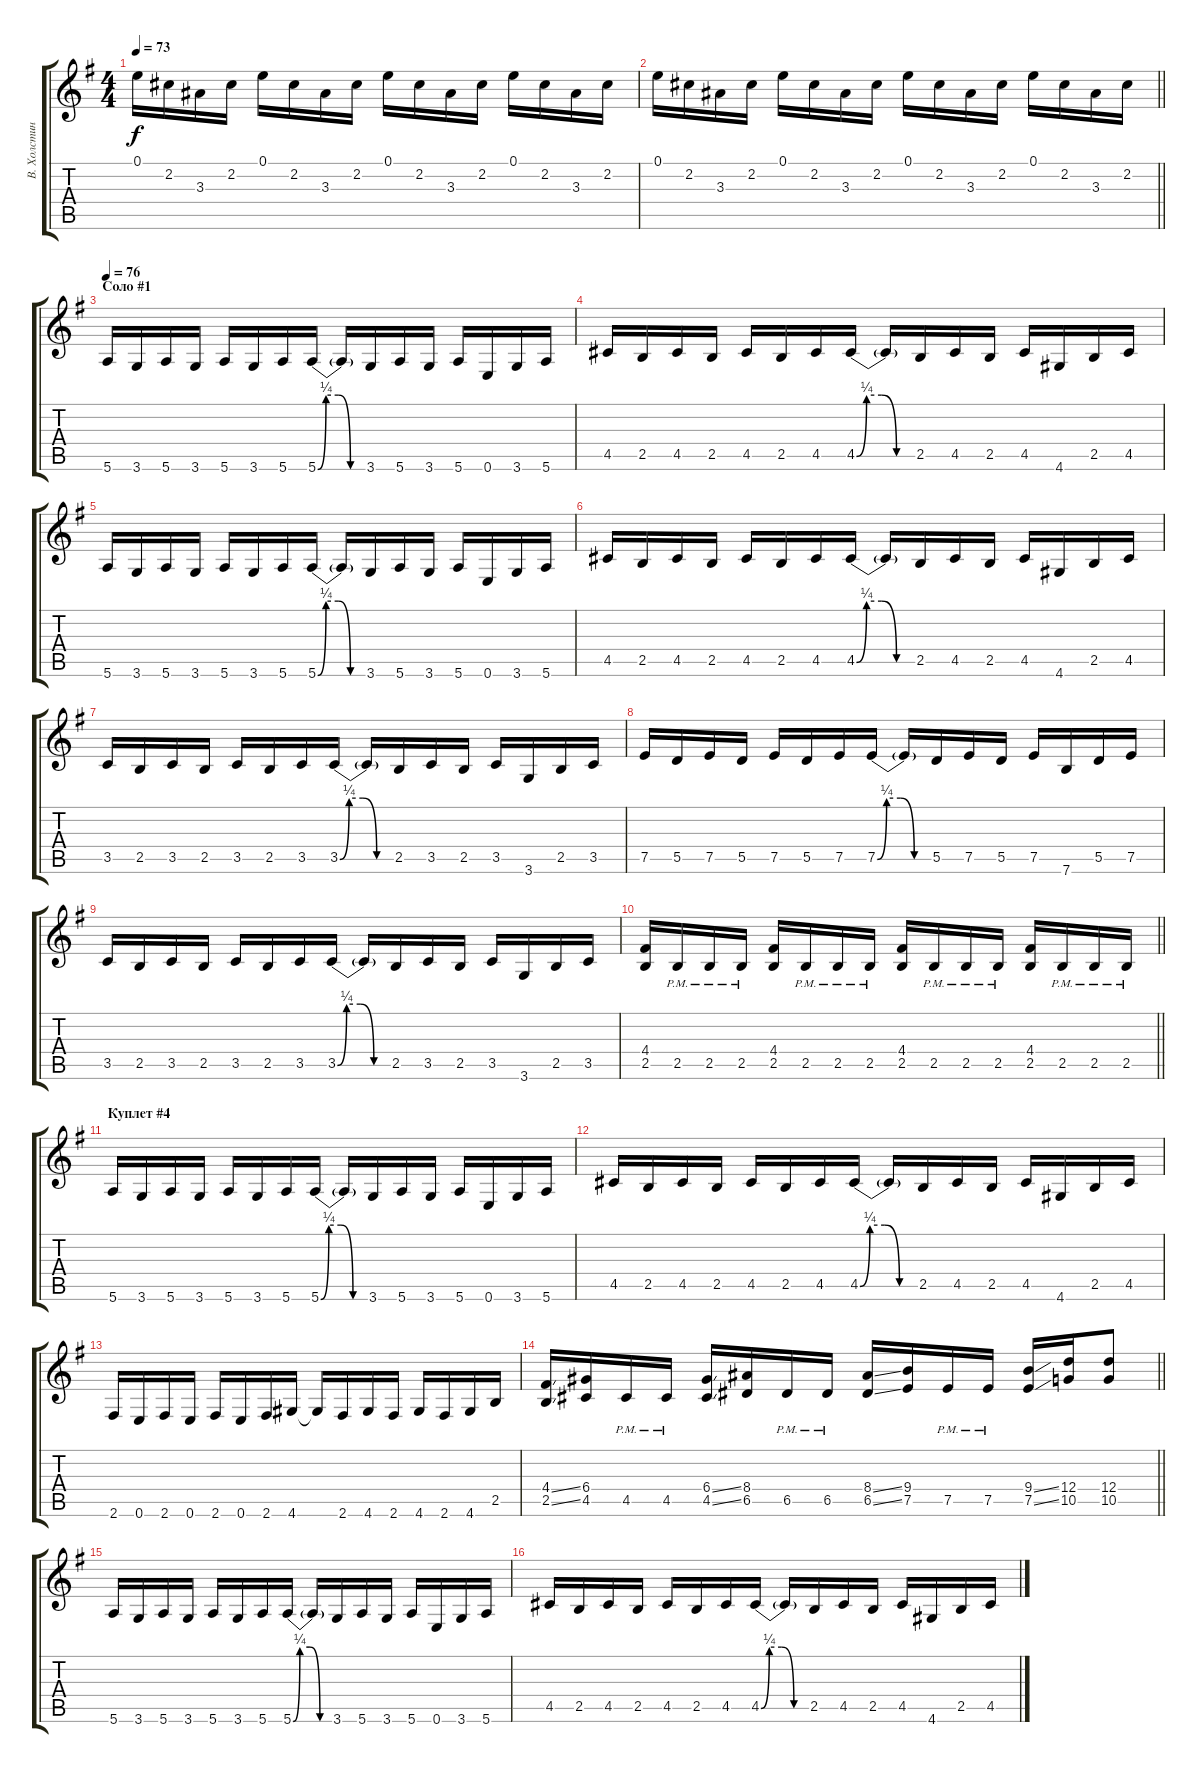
\track ("В. Холстинин" "В. Холстин") {instrument distortionguitar}
\staff {score tabs}
\tuning (E4 B3 G3 D3 A2 E2) {hide}
\ts (4 4)
\tempo 73
\clef g2
\ks g
0.1.16{dy f} 2.2.16 3.3.16 2.2.16 0.1.16 2.2.16 3.3.16 2.2.16 0.1.16 2.2.16 3.3.16 2.2.16 0.1.16 2.2.16 3.3.16 2.2.16 |
\barLineRight lightlight
0.1.16 2.2.16 3.3.16 2.2.16 0.1.16 2.2.16 3.3.16 2.2.16 0.1.16 2.2.16 3.3.16 2.2.16 0.1.16 2.2.16 3.3.16 2.2.16 |
\section ("" "Соло #1")
\tempo 76
5.6.16 3.6.16 5.6.16 3.6.16 5.6.16 3.6.16 5.6.16 5.6{be (custom 0 0 10 1 25 1 40 0 60 0)}.16 5.6{t}.16 3.6.16 5.6.16 3.6.16 5.6.16 0.6.16 3.6.16 5.6.16 |
4.5.16 2.5.16 4.5.16 2.5.16 4.5.16 2.5.16 4.5.16 4.5{be (custom 0 0 10 1 25 1 40 0 60 0)}.16 4.5{t}.16 2.5.16 4.5.16 2.5.16 4.5.16 4.6.16 2.5.16 4.5.16 |
5.6.16 3.6.16 5.6.16 3.6.16 5.6.16 3.6.16 5.6.16 5.6{be (custom 0 0 10 1 25 1 40 0 60 0)}.16 5.6{t}.16 3.6.16 5.6.16 3.6.16 5.6.16 0.6.16 3.6.16 5.6.16 |
4.5.16 2.5.16 4.5.16 2.5.16 4.5.16 2.5.16 4.5.16 4.5{be (custom 0 0 10 1 25 1 40 0 60 0)}.16 4.5{t}.16 2.5.16 4.5.16 2.5.16 4.5.16 4.6.16 2.5.16 4.5.16 |
3.5.16 2.5.16 3.5.16 2.5.16 3.5.16 2.5.16 3.5.16 3.5{be (custom 0 0 10 1 25 1 40 0 60 0)}.16 3.5{t}.16 2.5.16 3.5.16 2.5.16 3.5.16 3.6.16 2.5.16 3.5.16 |
7.5.16 5.5.16 7.5.16 5.5.16 7.5.16 5.5.16 7.5.16 7.5{be (custom 0 0 10 1 25 1 40 0 60 0)}.16 7.5{t}.16 5.5.16 7.5.16 5.5.16 7.5.16 7.6.16 5.5.16 7.5.16 |
3.5.16 2.5.16 3.5.16 2.5.16 3.5.16 2.5.16 3.5.16 3.5{be (custom 0 0 10 1 25 1 40 0 60 0)}.16 3.5{t}.16 2.5.16 3.5.16 2.5.16 3.5.16 3.6.16 2.5.16 3.5.16 |
\barLineRight lightlight
(4.4 2.5).16 2.5{pm}.16 2.5{pm}.16 2.5{pm}.16 (4.4 2.5).16 2.5{pm}.16 2.5{pm}.16 2.5{pm}.16 (4.4 2.5).16 2.5{pm}.16 2.5{pm}.16 2.5{pm}.16 (4.4 2.5).16 2.5{pm}.16 2.5{pm}.16 2.5{pm}.16 |
\section ("" "Куплет #4")
5.6.16 3.6.16 5.6.16 3.6.16 5.6.16 3.6.16 5.6.16 5.6{be (custom 0 0 10 1 25 1 40 0 60 0)}.16 5.6{t}.16 3.6.16 5.6.16 3.6.16 5.6.16 0.6.16 3.6.16 5.6.16 |
4.5.16 2.5.16 4.5.16 2.5.16 4.5.16 2.5.16 4.5.16 4.5{be (custom 0 0 10 1 25 1 40 0 60 0)}.16 4.5{t}.16 2.5.16 4.5.16 2.5.16 4.5.16 4.6.16 2.5.16 4.5.16 |
2.6.16 0.6.16 2.6.16 0.6.16 2.6.16 0.6.16 2.6.16 4.6.16 4.6{t}.16 2.6.16 4.6.16 2.6.16 4.6.16 2.6.16 4.6.16 2.5.16 |
\barLineRight lightlight
(4.4{ss} 2.5{ss}).16 (6.4 4.5).16 4.5{pm}.16 4.5{pm}.16 (6.4{ss} 4.5{ss}).16 (8.4 6.5).16 6.5{pm}.16 6.5{pm}.16 (8.4{ss} 6.5{ss}).16 (9.4 7.5).16 7.5{pm}.16 7.5{pm}.16 (9.4{ss} 7.5{ss}).16 (12.4 10.5).16 (12.4 10.5).8 |
5.6.16 3.6.16 5.6.16 3.6.16 5.6.16 3.6.16 5.6.16 5.6{be (custom 0 0 10 1 25 1 40 0 60 0)}.16 5.6{t}.16 3.6.16 5.6.16 3.6.16 5.6.16 0.6.16 3.6.16 5.6.16 |
4.5.16 2.5.16 4.5.16 2.5.16 4.5.16 2.5.16 4.5.16 4.5{be (custom 0 0 10 1 25 1 40 0 60 0)}.16 4.5{t}.16 2.5.16 4.5.16 2.5.16 4.5.16 4.6.16 2.5.16 4.5.16
